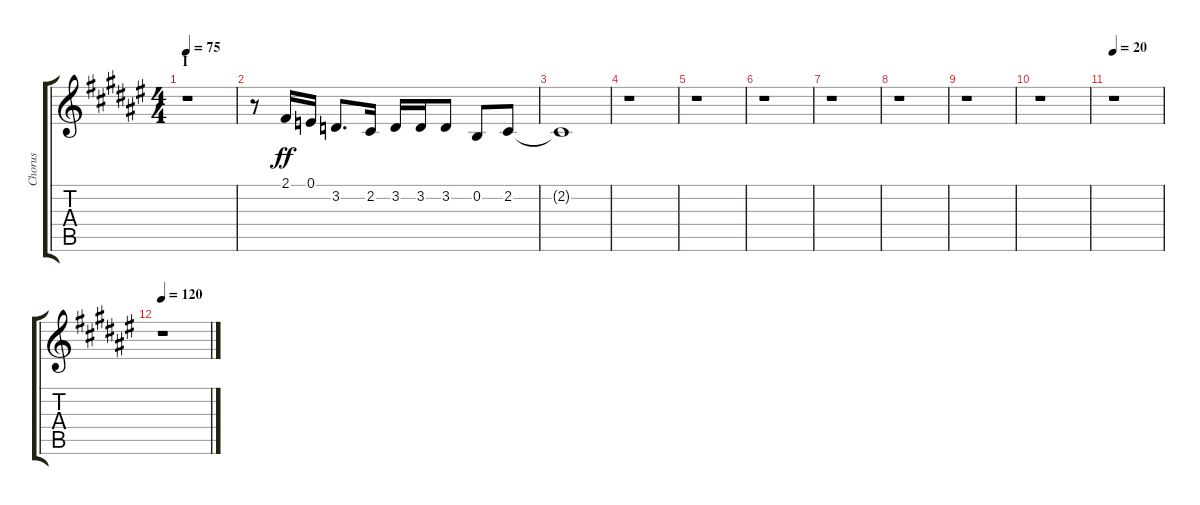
\track ("Chorus" "Chorus") {instrument voiceoohs}
\staff {score tabs}
\tuning (E4 B3 G3 D3 A2 E2) {hide}
\ts (4 4)
\section ("" "I")
\tempo 75
\clef g2
\ks f#
r.1{dy ff} |
r.8 2.1.16 0.1.16 3.2.8{d} 2.2.16 3.2.16 3.2.16 3.2.8 0.2.8 2.2.8 |
2.2{t}.1 |
r.1 |
r.1 |
r.1 |
r.1 |
r.1 |
r.1 |
r.1 |
\tempo 20
r.1 |
\tempo 120
r.1
